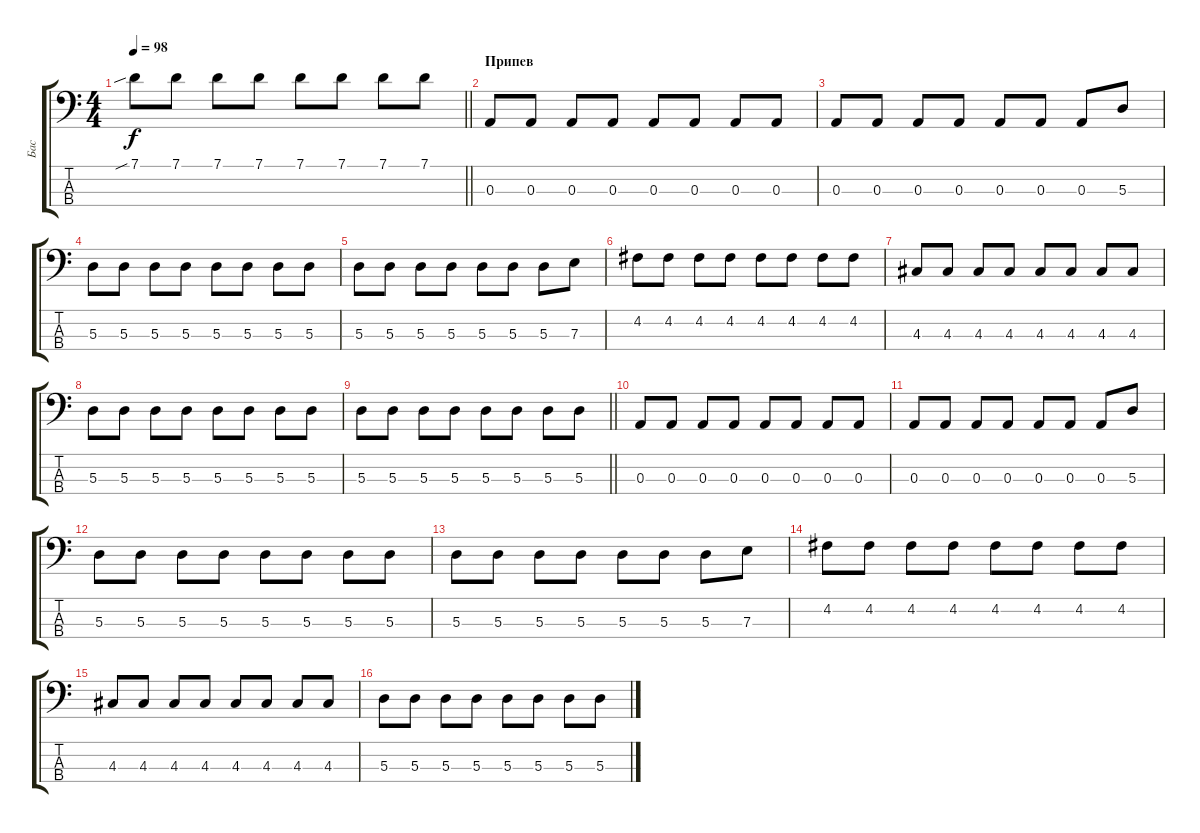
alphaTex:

\track ("Бас" "Бас") {instrument electricbassfinger}
\staff {score tabs}
\tuning (G2 D2 A1 E1) {hide}
\ts (4 4)
\tempo 98
\clef f4
\barLineRight lightlight
\ks c
7.1{sib}.8{dy f} 7.1.8 7.1.8 7.1.8 7.1.8 7.1.8 7.1.8 7.1.8 |
\section ("" "Припев")
0.3.8 0.3.8 0.3.8 0.3.8 0.3.8 0.3.8 0.3.8 0.3.8 |
0.3.8 0.3.8 0.3.8 0.3.8 0.3.8 0.3.8 0.3.8 5.3.8 |
5.3.8 5.3.8 5.3.8 5.3.8 5.3.8 5.3.8 5.3.8 5.3.8 |
5.3.8 5.3.8 5.3.8 5.3.8 5.3.8 5.3.8 5.3.8 7.3.8 |
4.2.8 4.2.8 4.2.8 4.2.8 4.2.8 4.2.8 4.2.8 4.2.8 |
4.3.8 4.3.8 4.3.8 4.3.8 4.3.8 4.3.8 4.3.8 4.3.8 |
5.3.8 5.3.8 5.3.8 5.3.8 5.3.8 5.3.8 5.3.8 5.3.8 |
\barLineRight lightlight
5.3.8 5.3.8 5.3.8 5.3.8 5.3.8 5.3.8 5.3.8 5.3.8 |
0.3.8 0.3.8 0.3.8 0.3.8 0.3.8 0.3.8 0.3.8 0.3.8 |
0.3.8 0.3.8 0.3.8 0.3.8 0.3.8 0.3.8 0.3.8 5.3.8 |
5.3.8 5.3.8 5.3.8 5.3.8 5.3.8 5.3.8 5.3.8 5.3.8 |
5.3.8 5.3.8 5.3.8 5.3.8 5.3.8 5.3.8 5.3.8 7.3.8 |
4.2.8 4.2.8 4.2.8 4.2.8 4.2.8 4.2.8 4.2.8 4.2.8 |
4.3.8 4.3.8 4.3.8 4.3.8 4.3.8 4.3.8 4.3.8 4.3.8 |
5.3.8 5.3.8 5.3.8 5.3.8 5.3.8 5.3.8 5.3.8 5.3.8
